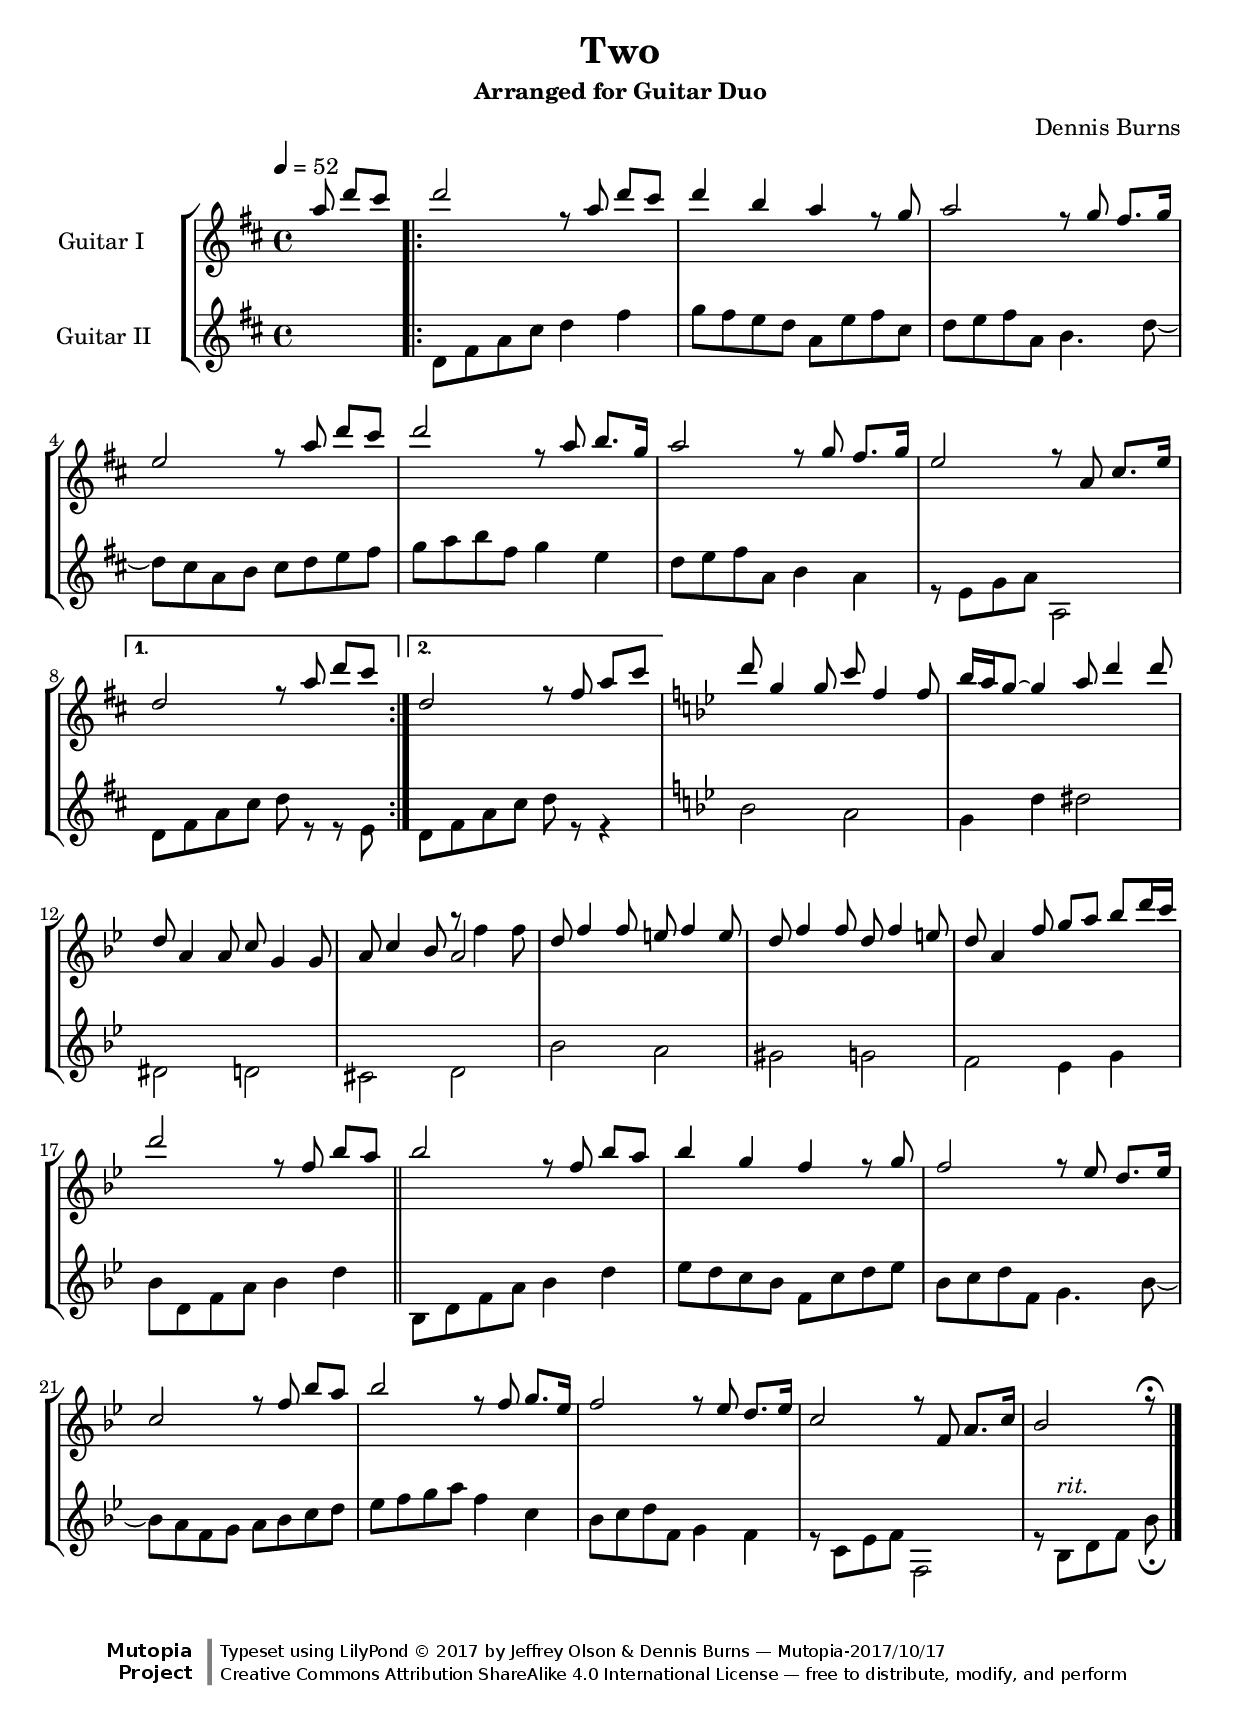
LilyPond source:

\version "2.18.2"

% A recording of Dennis Burns playing this song is on track 11
% of the album “A Rose on the Lake”, © 2005 Bolder Sounds.

\header {
 title = "Two"
 subtitle = \markup { \smaller "Arranged for Guitar Duo" }
 composer = "Dennis Burns" % b.1959
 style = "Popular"
 date = "1990"
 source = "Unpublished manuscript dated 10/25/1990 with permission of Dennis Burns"
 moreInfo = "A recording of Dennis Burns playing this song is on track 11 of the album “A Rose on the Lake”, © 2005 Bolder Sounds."
 mytagline = ##f

 %            o_
 %       (\___\/_____/)
 %  ~ ~ ~ ~ ~ / ~ ~ ~ ~ ~ ~ ~ 
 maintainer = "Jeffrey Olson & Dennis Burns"
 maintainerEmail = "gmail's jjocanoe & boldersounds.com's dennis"
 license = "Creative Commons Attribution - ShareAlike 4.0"

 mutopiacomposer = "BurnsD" 
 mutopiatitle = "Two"
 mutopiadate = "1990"
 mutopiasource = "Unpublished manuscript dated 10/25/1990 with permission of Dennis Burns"
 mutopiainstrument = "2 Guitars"
 
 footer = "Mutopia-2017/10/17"
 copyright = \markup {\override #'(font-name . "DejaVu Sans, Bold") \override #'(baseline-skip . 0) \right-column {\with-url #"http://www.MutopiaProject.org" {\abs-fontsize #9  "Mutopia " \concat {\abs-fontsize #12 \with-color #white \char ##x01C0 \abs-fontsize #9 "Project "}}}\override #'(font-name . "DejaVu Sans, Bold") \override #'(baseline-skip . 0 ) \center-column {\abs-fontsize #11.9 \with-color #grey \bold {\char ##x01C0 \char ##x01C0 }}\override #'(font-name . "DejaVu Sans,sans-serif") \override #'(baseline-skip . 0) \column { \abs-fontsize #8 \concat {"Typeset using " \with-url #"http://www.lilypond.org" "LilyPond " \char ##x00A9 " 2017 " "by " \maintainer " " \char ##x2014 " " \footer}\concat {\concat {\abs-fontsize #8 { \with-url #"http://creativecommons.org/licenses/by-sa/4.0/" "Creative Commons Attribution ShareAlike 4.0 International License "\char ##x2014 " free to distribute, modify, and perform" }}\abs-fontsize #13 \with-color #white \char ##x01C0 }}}
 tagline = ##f
}

\paper{
  %page-count = #1
  %#(set-paper-size "a4")      %uncomment to test specific paper size
  %#(set-paper-size "letter")  %uncomment to test specific paper size
  indent = \indent + 8\mm
  top-margin = 8\mm
  bottom-margin = 8\mm
  ragged-last-bottom = ##f
  print-first-page-number = ##f
  evenHeaderMarkup = \oddHeaderMarkup % so all page numbers to right
  oddFooterMarkup = \markup { \column {
      \fill-line { \on-the-fly #first-page \column { \vspace #1 \fromproperty #'header:copyright } } 
      \fill-line { \on-the-fly #last-page \fromproperty #'header:mytagline }
    }
  }
  evenFooterMarkup = \oddFooterMarkup
}


% guitar neck position indicators
pI    = ^\markup { "I" }
pII   = ^\markup { "II" }
pIII  = ^\markup { "III" }
pIV   = ^\markup { "IV" }
pV    = ^\markup { "V" }
pVI   = ^\markup { "VI" }
pVII  = ^\markup { "VII" }
pVIII = ^\markup { "VIII" }
pIX   = ^\markup { "IX" }
pX    = ^\markup { "X" }
pXI   = ^\markup { "XI" }
pXII  = ^\markup { "XII" }
pXIII = ^\markup { "XIII" }
pXVI  = ^\markup { "XVI" }

% parenthetic position reminders
ppI    = ^\markup { "(I)" }
ppII   = ^\markup { "(II)" }
ppIII  = ^\markup { "(III)" }
ppIV   = ^\markup { "(IV)" }
ppV    = ^\markup { "(V)" }
ppVI   = ^\markup { "(VI)" }
ppVII  = ^\markup { "(VII)" }
ppVIII = ^\markup { "(VIII)" }
ppIX   = ^\markup { "(IX)" }
ppX    = ^\markup { "(X)" }
ppXI   = ^\markup { "(XI)" }
ppXII  = ^\markup { "(XII)" }
ppXIII = ^\markup { "(XIII)" }

% large barre
BpI    = ^\markup { "B_I" }
BpII   = ^\markup { "B_II" }
BpIII  = ^\markup { "B_III" }
BpIV   = ^\markup { "B_IV" }
BpV    = ^\markup { "B_V" }
BpVI   = ^\markup { "B_VI" }
BpVII  = ^\markup { "B_VII" }
BpVIII = ^\markup { "B_VIII" }
BpIX   = ^\markup { "B_IX" }
BpX    = ^\markup { "B_X" }
BpXI   = ^\markup { "B_XI" }
BpXII  = ^\markup { "B_XII" }

% small barre
bpI    = ^\markup { "b_I" }
bpII   = ^\markup { "b_II" }
bpIII  = ^\markup { "b_III" }
bpIV   = ^\markup { "b_IV" }
bpV    = ^\markup { "b_V" }
bpVI   = ^\markup { "b_VI" }
bpVII  = ^\markup { "b_VII" }
bpVIII = ^\markup { "b_VIII" }
bpIX   = ^\markup { "b_IX" }
bpX    = ^\markup { "b_X" }
bpXI   = ^\markup { "b_XI" }
bpXII  = ^\markup { "b_XII" }

% parenthetic small barre
bppI    = ^\markup { "(b_I)" }
bppIII  = ^\markup { "(b_III)" }

% left hand fingering locations
fingerLeft   = \set fingeringOrientations = #'(left)
fingerRight  = \set fingeringOrientations = #'(right)
fingerUp     = \set fingeringOrientations = #'(up)
fingerDown   = \set fingeringOrientations = #'(down)
fingerUpDown = \set fingeringOrientations = #'(up down)
fingerInStaff  = \override Fingering.staff-padding = #'()
fingerOutStaff = \revert Fingering.staff-padding

% right hand fingers
P = \rightHandFinger #1
I = \rightHandFinger #2
M = \rightHandFinger #3
A = \rightHandFinger #4

% right hand fingering locations
rhUp    = \set strokeFingerOrientations = #'(up)
rhDown  = \set strokeFingerOrientations = #'(down)
rhLeft  = \set strokeFingerOrientations = #'(left)
rhRight = \set strokeFingerOrientations = #'(right)

% string number locations
stringUp    = \set stringNumberOrientations = #'(up)
stringDown  = \set stringNumberOrientations = #'(down)
stringLeft  = \set stringNumberOrientations = #'(left)
stringRight = \set stringNumberOrientations = #'(right)

% harmonics
headHarmonic = \override Staff.NoteHead.style = #'harmonic
headRevert = \revert Staff.NoteHead.style

%high notes
hiE   = ^\markup{ \smaller E}
hiF   = ^\markup{ \smaller F}
hiFis = ^\markup{ \smaller \concat{ F \super \sharp }}
hiG   = ^\markup{ \smaller G}
hiGis = ^\markup{ \smaller \concat{ G \super \sharp }}
hiAes = ^\markup{ \smaller \concat{ A \super \flat }}
hiA   = ^\markup{ \smaller A}
hiBes = ^\markup{ \smaller \concat{ B \super \flat }}
hiB   = ^\markup{ \smaller B}

% tuplets
hideTupletNumber = \override TupletNumber.stencil = ##f
unhideTupletNumber = \revert TupletNumber.stencil 
hideTupletBracket = \override TupletBracket.bracket-visibility = ##f

% stems
longStem = \override Stem.details.beamed-lengths = #'(5)
shortStem = \override Stem.details.beamed-lengths = #'(3)
revertStemLength = \revert Stem.details.beamed-lengths

rit = \markup { \italic "rit." }

% from snippets + dashed line
onOneString =
#(define-music-function (parser location strA) (string?)
   #{
     \override TextSpanner.direction = #UP
     \override TextSpanner.style = #'dashed-line
     \override TextSpanner.dash-fraction = #.5
     \override TextSpanner.dash-period = #2.0
     \override TextSpanner.font-size = #-5
     \override TextSpanner.bound-details.left.stencil-align-dir-y = #CENTER
     \override TextSpanner.bound-details.left.text = 
       \markup  { \circle \number #strA }
   #})

upperInstrument = \markup{ "Guitar I   " }
upperVoice = \transpose c c' {
  % within this body, c will show as middle C on a guitar staff
  \mergeDifferentlyHeadedOn
  \mergeDifferentlyDottedOn
  \fingerLeft
  \stringDown
  \tempo 4 = 52
  
  \key d \major
  \partial 4. { a'8 d''[ cis''] } | %0
  \repeat volta 2 {
    d''2 r8 a' d''[ cis''] | %1
    d''4 b' a' r8 g' | %2
    a'2 r8 g' fis'8. g'16 | %3
    e'2 r8 a' d''[ cis''] | %4
    d''2 r8 a' b'8.[ g'16] | %5
    a'2 r8 g' fis'8. g'16 | %6
    e'2 r8 a cis'8. e'16 | %7
  }
  \alternative {
    { d'2 r8 a' d''[ cis''] } %8
    { d'2 r8 fis' a'[ cis''] } %8
  }
  
  \key g \minor
  d''8 g'4 g'8 c'' f'4 f'8| %9
  bes'16 a' g'8~ g'4 a'8 d''4 d''8 | %10
  d'8 a4 a8 c' g4 g8 | %11
  << {
    a8 c'4 bes8 a2
  } \\ {
    s2 a'8\rest f'4 f'8
  } >> | %12
  d'8 f'4 f'8 e' f'4 e'8 | %13
  d'8 f'4 f'8 d' f'4 e'8 | %14
  d'8 a4 f'8 g' a' bes' d''16 c'' | %15
  d''2 r8 f' bes'[ a'] \bar "||" %16
  bes'2 r8 f' bes'[ a'] | %17
  bes'4 g' f' r8 g' | %18
  f'2 r8 ees'8 d'8. ees'16 | %19
  c'2 r8 f' bes'[ a'] | %20
  bes'2 r8 f' g'8.[ ees'16] | %21
  f'2 r8 ees' d'8. ees'16 | %22
  c'2 r8 f8 a8. c'16 | %23
  bes2 r8\fermata \bar "|." %24
}


  %<< {
  %} \\ {
  %} >>

lowerInstrument = \markup{ "Guitar II  " }
lowerVoice = \transpose c c' {
  % within this body, c will show as middle C on a guitar staff
  \mergeDifferentlyHeadedOn
  \mergeDifferentlyDottedOn
  \fingerLeft
  \stringDown
  \key d \major
  \partial 4. { s4. } | %0
  \repeat volta 2 {
    d8 fis a cis' d'4 fis' | %1
    g'8 fis' e' d' a e' fis' cis' | %2
    d'8 e' fis' a b4. d'8~ | %3
    d'8 cis' a b  cis' d' e' fis' | %4
    g'8 a' b' fis' g'4 e' | %5
    d'8 e' fis' a b4 a | %6
    r8 e g a a,2 | %7
  }
  \alternative {
    { d8 fis a cis' d' r r e } %8
    { d8 fis a cis' d' r r4 } %8
  }
  
  \key g \minor
  bes2 a | %9
  g4 d' dis'2 | %10
  dis2 d | %11
  cis2 d | %12
  bes2 a | %13
  gis2 g | %14
  f2 ees4 g | %15
  bes8 d f a bes4 d' | %16
  bes,8 d f a bes4 d' | %17
  ees'8 d' c' bes  f c' d' ees' | %18
  bes8 c' d' f g4. bes8~ | %19
  bes8 a f g  a bes c' d' | %20
  ees'8 f' g' a' f'4 c' | %21
  bes8 c' d' f g4 f | %22
  r8 c ees f f,2 | %23
  r8 bes,^\rit d f bes\fermata \bar "|." %24
}


\score {
  \context StaffGroup <<
    \context Staff = "up" \with { instrumentName = \upperInstrument } <<
      \set Staff.midiInstrument = #"acoustic grand"
      \clef "treble"
      \context Voice = "1" { \voiceOne \upperVoice }
     >>
    \context Staff = "dn" \with { instrumentName = \lowerInstrument } <<
      \set Staff.midiInstrument = #"acoustic grand"
      \clef "treble"
      \context Voice = "2" { \voiceTwo \lowerVoice }
     >>
  >>
  \layout { }
  \midi {
    \transposition c % guitar plays octave lower than written
  }
}

